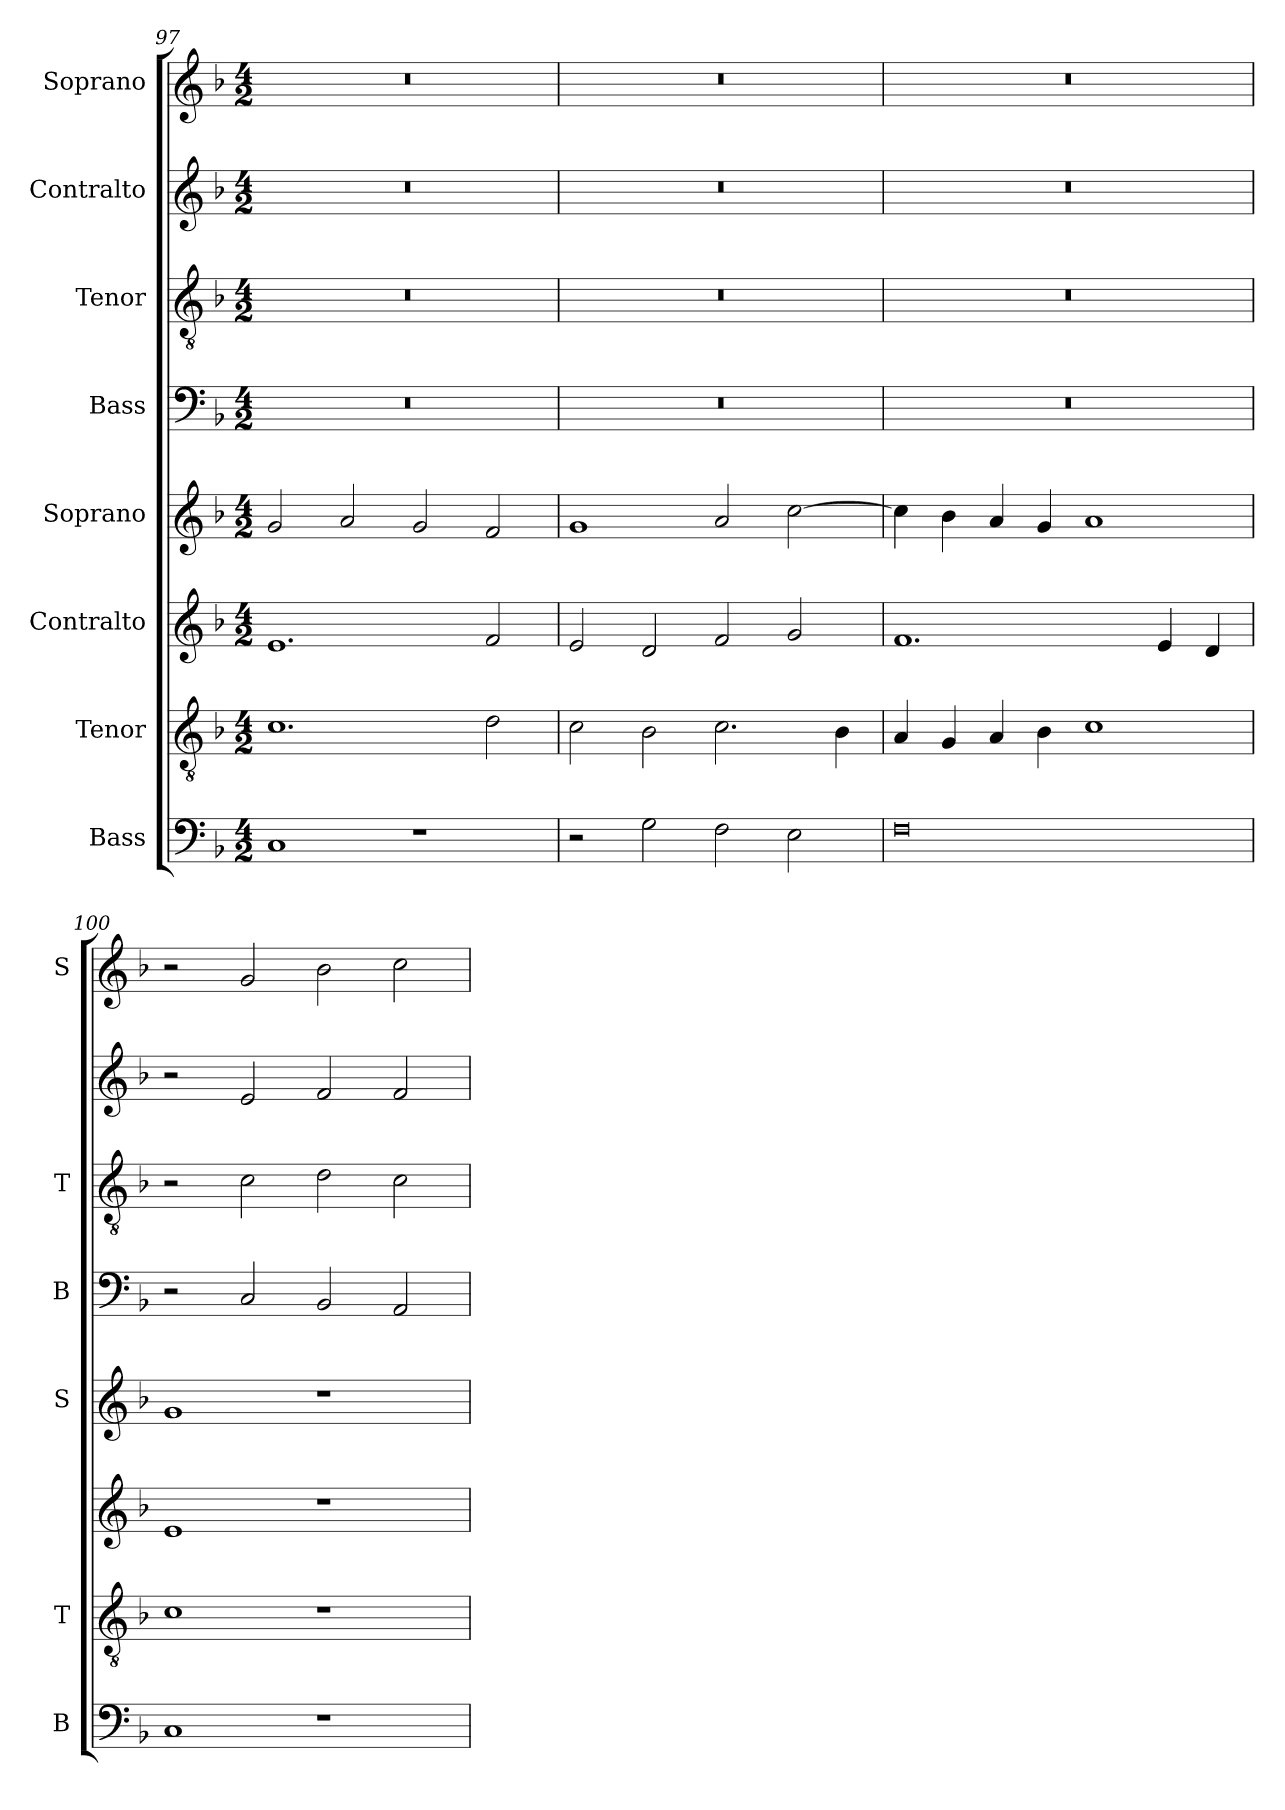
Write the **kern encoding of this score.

**kern	**kern	**kern	**kern	**kern	**kern	**kern	**kern
*part8	*part7	*part6	*part5	*part4	*part3	*part2	*part1
*staff8	*staff7	*staff6	*staff5	*staff4	*staff3	*staff2	*staff1
*I"Bass	*I"Tenor	*I"Contralto	*I"Soprano	*I"Bass	*I"Tenor	*I"Contralto	*I"Soprano
*I'B	*I'T	*	*I'S	*I'B	*I'T	*	*I'S
*clefF4	*clefGv2	*clefG2	*clefG2	*clefF4	*clefGv2	*clefG2	*clefG2
*k[b-]	*k[b-]	*k[b-]	*k[b-]	*k[b-]	*k[b-]	*k[b-]	*k[b-]
*F:ion	*F:ion	*F:ion	*F:ion	*F:ion	*F:ion	*F:ion	*F:ion
*M4/2	*M4/2	*M4/2	*M4/2	*M4/2	*M4/2	*M4/2	*M4/2
=97	=97	=97	=97	=97	=97	=97	=97
1C	1.c	1.e	2g	0r	0r	0r	0r
.	.	.	2a	.	.	.	.
1r	.	.	2g	.	.	.	.
.	2d	2f	2f	.	.	.	.
=98	=98	=98	=98	=98	=98	=98	=98
2r	2c	2e	1g	0r	0r	0r	0r
2G	2B-	2d	.	.	.	.	.
2F	2.c	2f	2a	.	.	.	.
2E	.	2g	[2cc	.	.	.	.
.	4B-	.	.	.	.	.	.
=99	=99	=99	=99	=99	=99	=99	=99
0F	4A	1.f	4cc]	0r	0r	0r	0r
.	4G	.	4b-	.	.	.	.
.	4A	.	4a	.	.	.	.
.	4B-	.	4g	.	.	.	.
.	1c	.	1a	.	.	.	.
.	.	4e	.	.	.	.	.
.	.	4d	.	.	.	.	.
=100	=100	=100	=100	=100	=100	=100	=100
1C	1c	1e	1g	2r	2r	2r	2r
.	.	.	.	2C	2c	2e	2g
1r	1r	1r	1r	2BB-	2d	2f	2b-
.	.	.	.	2AA	2c	2f	2cc
=	=	=	=	=	=	=	=
*-	*-	*-	*-	*-	*-	*-	*-
